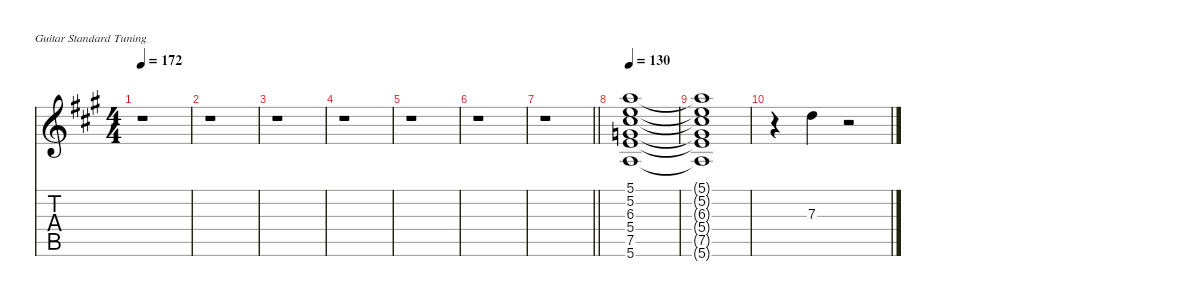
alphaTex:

\defaultSystemsLayout 4
\hideDynamics
\bracketExtendMode nobrackets
\singleTrackTrackNamePolicy hidden
\multiTrackTrackNamePolicy hidden
\firstSystemTrackNameMode fullname
\firstSystemTrackNameOrientation horizontal
\otherSystemsTrackNameOrientation horizontal
\track ("Guitar 1" "dist.guit.") {instrument distortionguitar}
\staff {score tabs}
\tuning (E4 B3 G3 D3 A2 E2)
\ts (4 4)
\tempo 172
\clef g2
\ks a
r.1{dy f beam Down} |
r.1{beam Down} |
r.1{beam Down} |
r.1{beam Down} |
r.1{beam Down} |
r.1{beam Down} |
\barLineRight lightlight
r.1{beam Down} |
\tempo 130
(5.1{acc forcenatural} 5.2{acc forcenatural} 6.3{acc #} 5.4{acc forcenatural} 7.5{acc forcenatural} 5.6{acc forcenatural}).1{beam Up} |
(5.1{t acc forcenatural} 5.2{t acc forcenatural} 6.3{t acc #} 5.4{t acc forcenatural} 7.5{t acc forcenatural} 5.6{t acc forcenatural}).1{beam Up} |
r.4{beam Down} 7.3{acc forcenatural}.4{beam Down} r.2{beam Down}
